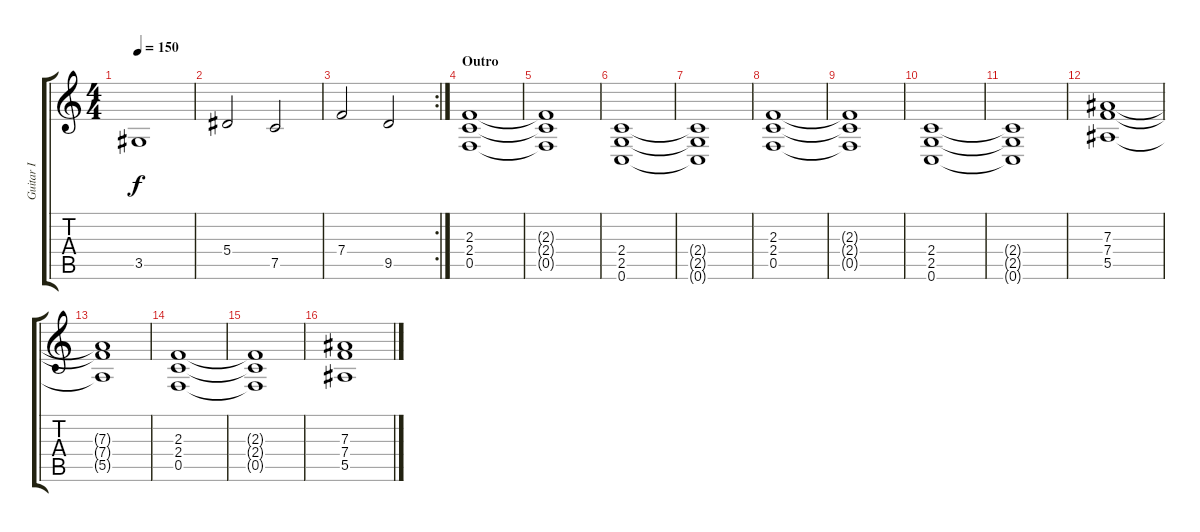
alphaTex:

\track ("Guitar I" "Guitar I") {instrument distortionguitar}
\staff {score tabs}
\tuning (C4 G3 Eb3 Bb2 F2 C2) {hide}
\ts (4 4)
\tempo 150
\clef g2
\ks c
3.5.1{dy f} |
5.4.2 7.5.2 |
\rc 2
7.4.2 9.5.2 |
\section ("" "Outro")
(2.3 2.4 0.5).1{volume 11} |
(2.3{t} 2.4{t} 0.5{t}).1 |
(2.4 2.5 0.6).1 |
(2.4{t} 2.5{t} 0.6{t}).1 |
(2.3 2.4 0.5).1 |
(2.3{t} 2.4{t} 0.5{t}).1 |
(2.4 2.5 0.6).1 |
(2.4{t} 2.5{t} 0.6{t}).1 |
(7.3 7.4 5.5).1 |
(7.3{t} 7.4{t} 5.5{t}).1 |
(2.3 2.4 0.5).1 |
(2.3{t} 2.4{t} 0.5{t}).1 |
(7.3 7.4 5.5).1
